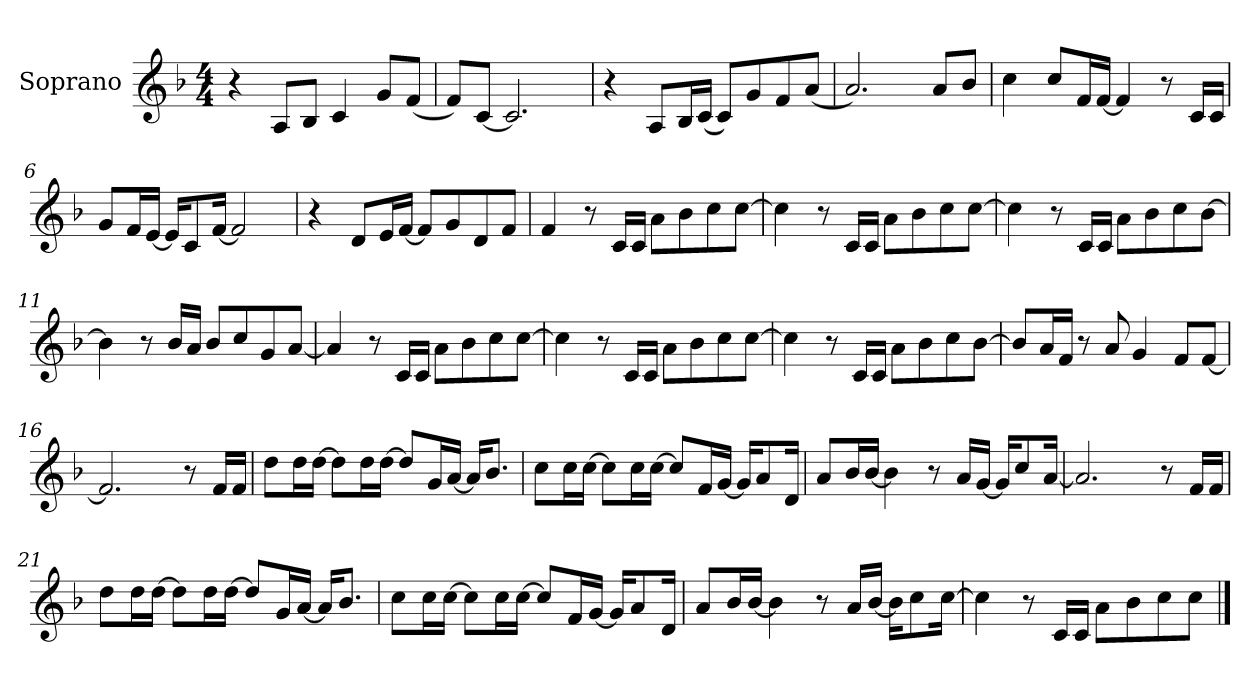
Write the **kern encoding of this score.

**kern
*part1
*staff1
*I"Soprano
*clefG2
*k[b-]
*M4/4
=1
4r
8A/L
8B-/J
4c/
8g/L
(8f/J
=2
8f/L)
[8c/J
2.c/]
=3
4r
8A/L
16B-/L
(16c/JJ
8c/L)
8g/
8f/
(8a/J
=4
2.a/)
8a/L
8b-/J
!!LO:LB:g=z
=5
4cc\
8cc/L
16f/L
[16f/JJ
4f/]
8r
16c/LL
16c/JJ
=6
8g/L
16f/L
[16e/JJ
16e/KL]
8c/
[16f/Jk
2f/]
=7
4r
8d/L
16e/L
[16f/JJ
8f/L]
8g/
8d/
8f/J
=8
4f/
8r
16c/LL
16c/JJ
8a\L
8b-\
8cc\
[8cc\J
!!LO:LB:g=z
=9
4cc\]
8r
16c/LL
16c/JJ
8a\L
8b-\
8cc\
[8cc\J
=10
4cc\]
8r
16c/LL
16c/JJ
8a\L
8b-\
8cc\
[8b-\J
=11
4b-\]
8r
16b-/LL
16a/JJ
8b-/L
8cc/
8g/
[8a/J
=12
4a/]
8r
16c/LL
16c/JJ
8a\L
8b-\
8cc\
[8cc\J
!!LO:LB:g=z
=13
4cc\]
8r
16c/LL
16c/JJ
8a\L
8b-\
8cc\
[8cc\J
=14
4cc\]
8r
16c/LL
16c/JJ
8a\L
8b-\
8cc\
[8b-\J
=15
8b-/L]
16a/L
16f/JJ
8r
8a/
4g/
8f/L
[8f/J
=16
2.f/]
8r
16f/LL
16f/JJ
!!LO:LB:g=z
=17
8dd\L
16dd\L
[16dd\JJ
8dd\L]
16dd\L
[16dd\JJ
8dd/L]
16g/L
[16a/JJ
16a/KL]
8.b-/J
=18
8cc\L
16cc\L
[16cc\JJ
8cc\L]
16cc\L
[16cc\JJ
8cc/L]
16f/L
[16g/JJ
16g/KL]
8a/
16d/Jk
=19
8a/L
16b-/L
[16b-/JJ
4b-\]
8r
16a/LL
[16g/JJ
16g/KL]
8cc/
[16a/Jk
!!LO:LB:g=z
=20
2.a/]
8r
16f/LL
16f/JJ
=21
8dd\L
16dd\L
[16dd\JJ
8dd\L]
16dd\L
[16dd\JJ
8dd/L]
16g/L
[16a/JJ
16a/KL]
8.b-/J
=22
8cc\L
16cc\L
[16cc\JJ
8cc\L]
16cc\L
[16cc\JJ
8cc/L]
16f/L
[16g/JJ
16g/KL]
8a/
16d/Jk
!!LO:LB:g=z
=23
8a/L
16b-/L
[16b-/JJ
4b-\]
8r
16a/LL
[16b-/JJ
16b-\KL]
8cc\
[16cc\Jk
=24
4cc\]
8r
16c/LL
16c/JJ
8a\L
8b-\
8cc\
8cc\J
==
*-
